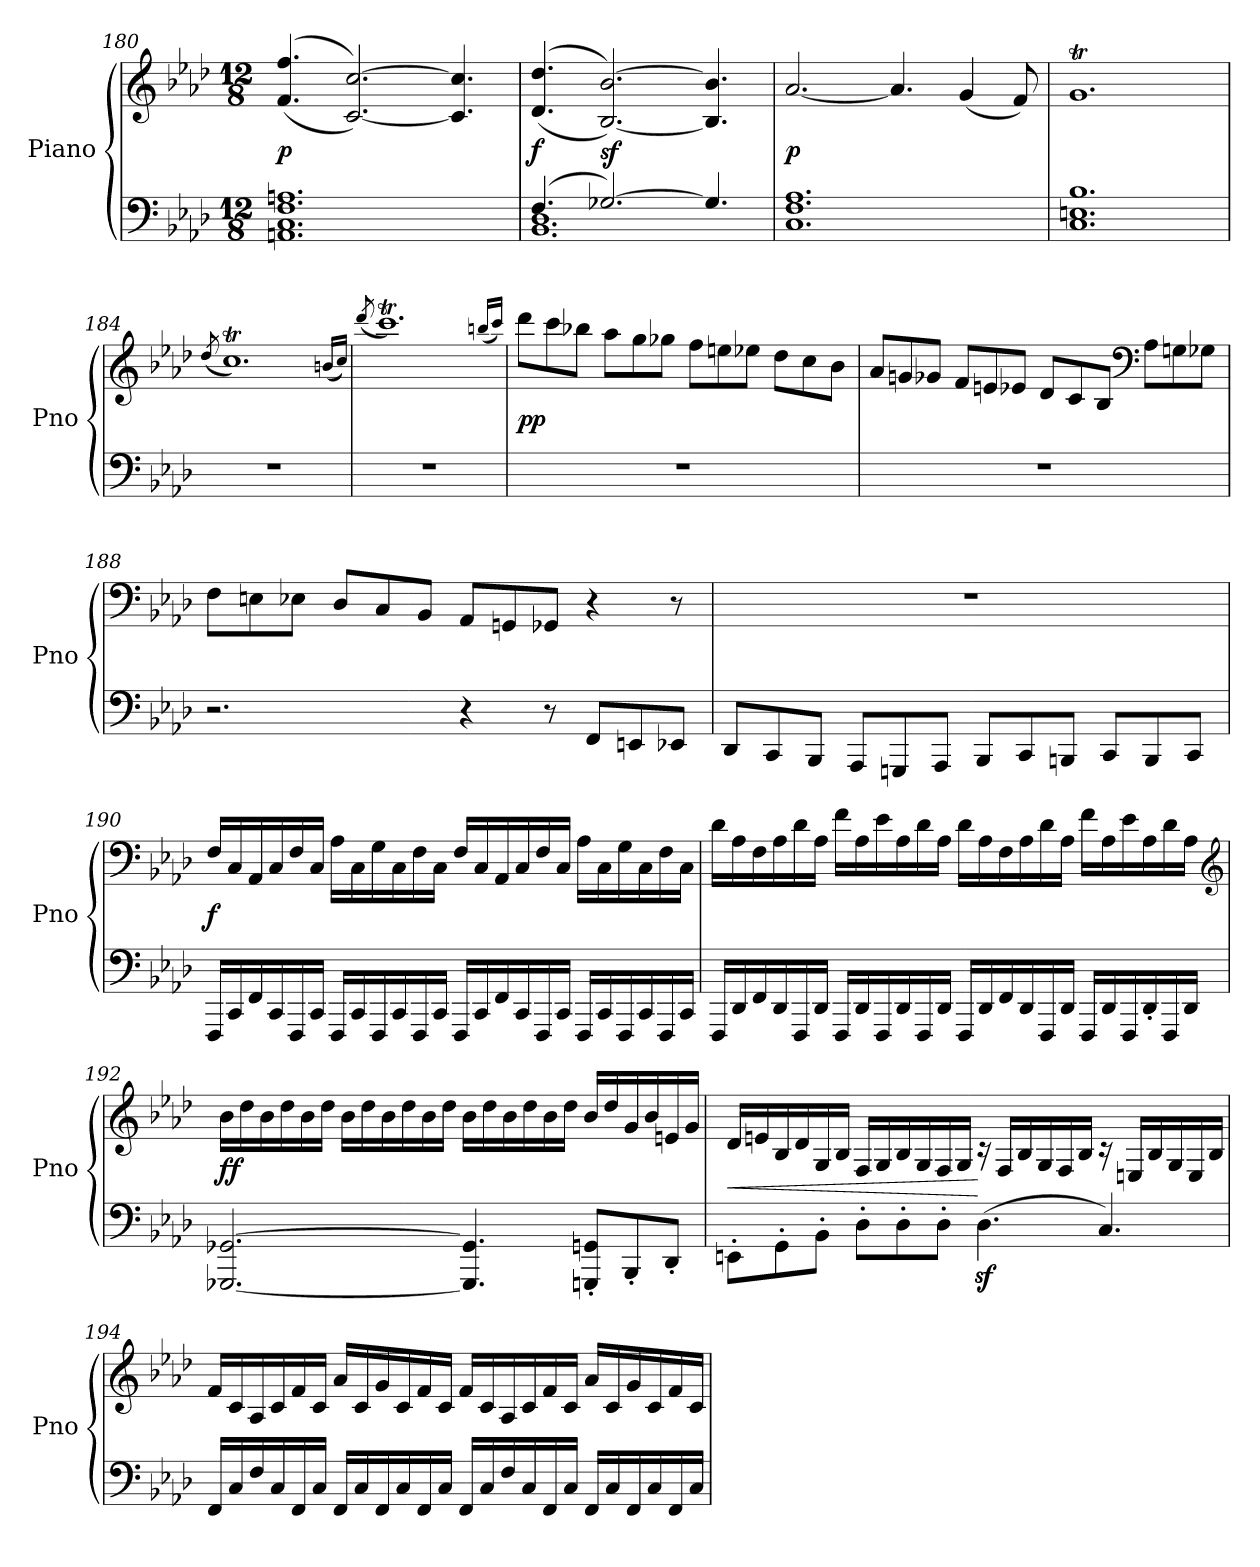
**kern	**kern	**dynam
*part1	*part1	*part1
*staff2	*staff1	*staff1/2
*I"Piano	*	*
*I'Pno	*	*
*clefF4	*clefG2	*
*k[b-e-a-d-]	*k[b-e-a-d-]	*
*M12/8	*M12/8	*
=180	=180	=180
1.AAn 1.C 1.F 1.An	(<(>4.f/ 4.ff/	p
.	[2.c [2.cc))	.
.	4.c] 4.cc]	.
=181	=181	=181
*^	*	*
(4.F	1.BB- 1.D-	(<(>4.d- 4.dd-	f
[2.G-X)	.	[2.B- [2.b-))	sf
4.G-]	.	4.B-] 4.b-]	.
*v	*v	*	*
=182	=182	=182
1.C 1.F 1.A-	[2.a-	p
.	4.a-]	.
.	(4g	.
.	8f)	.
=183	=183	=183
1.C 1.En 1.B-	1.gt	.
=184	=184	=184
.	(8qdd-	.
1.r	1.cct)	.
.	(16qbnLL	.
.	16qccJJ)	.
=185	=185	=185
.	(8qddd-	.
1.r	1.ccct)	.
.	(16qbbnLL	.
.	16qcccJJ)	.
=186	=186	=186
1.r	8ddd-L	pp
.	8ccc	.
.	8bb-XJ	.
.	8aa-L	.
.	8gg	.
.	8gg-XJ	.
.	8ffL	.
.	8een	.
.	8ee-XJ	.
.	8dd-L	.
.	8cc	.
.	8b-J	.
=187	=187	=187
1.r	8a-L	.
.	8gn	.
.	8g-XJ	.
.	8fL	.
.	8en	.
.	8e-XJ	.
.	8d-L	.
.	8c	.
.	8B-J	.
*	*clefF4	*
.	8A-L	.
.	8Gn	.
.	8G-XJ	.
=188	=188	=188
2.r	8FL	.
.	8En	.
.	8E-XJ	.
.	8D-L	.
.	8C	.
.	8BB-J	.
4r	8AA-L	.
.	8GGn	.
8r	8GG-XJ	.
8FFL	4r	.
8EEn	.	.
8EE-XJ	8r	.
=189	=189	=189
8DD-L	1.r	.
8CC	.	.
8BBB-J	.	.
8AAA-L	.	.
8GGGn	.	.
8AAA-J	.	.
8BBB-L	.	.
8CC	.	.
8BBBnJ	.	.
8CCL	.	.
8BBB	.	.
8CCJ	.	.
=190	=190	=190
16FFFLL	16FLL	f
16CC	16C	.
16FF	16AA-	.
16CC	16C	.
16FFF	16F	.
16CCJJ	16CJJ	.
16FFFLL	16A-LL	.
16CC	16C	.
16FFF	16G	.
16CC	16C	.
16FFF	16F	.
16CCJJ	16CJJ	.
16FFFLL	16FLL	.
16CC	16C	.
16FF	16AA-	.
16CC	16C	.
16FFF	16F	.
16CCJJ	16CJJ	.
16FFFLL	16A-LL	.
16CC	16C	.
16FFF	16G	.
16CC	16C	.
16FFF	16F	.
16CCJJ	16CJJ	.
=191	=191	=191
16FFFLL	16d-LL	.
16DD-	16A-	.
16FF	16F	.
16DD-	16A-	.
16FFF	16d-	.
16DD-JJ	16A-JJ	.
16FFFLL	16fLL	.
16DD-	16A-	.
16FFF	16e-	.
16DD-	16A-	.
16FFF	16d-	.
16DD-JJ	16A-JJ	.
16FFFLL	16d-LL	.
16DD-	16A-	.
16FF	16F	.
16DD-	16A-	.
16FFF	16d-	.
16DD-JJ	16A-JJ	.
16FFFLL	16fLL	.
16DD-	16A-	.
16FFF	16e-	.
16DD-'	16A-	.
16FFF	16d-	.
16DD-JJ	16A-JJ	.
*	*clefG2	*
=192	=192	=192
[2.GGG-X [2.GG-X	16b-LL	ff
.	16dd-	.
.	16b-	.
.	16dd-	.
.	16b-	.
.	16dd-JJ	.
.	16b-LL	.
.	16dd-	.
.	16b-	.
.	16dd-	.
.	16b-	.
.	16dd-JJ	.
4.GGG-] 4.GG-]	16b-LL	.
.	16dd-	.
.	16b-	.
.	16dd-	.
.	16b-	.
.	16dd-JJ	.
8GGGn' 8GGn'L	16b-LL	.
.	16dd-	.
8BBB-'	16g	.
.	16b-	.
8DD-'J	16en	.
.	16gJJ	.
=193	=193	=193
!	!	!LO:HP:b
8EEn'<L	16d-LL	<
.	16en	.
8GG'\	16B-/	.
.	16d-/	.
8BB-'\J	16G/	.
.	16B-/JJ	.
8D-'\L	16F/LL	.
.	16G/	.
8D-'\	16B-/	.
.	16G/	.
8D-'\J	16F/	.
.	16G/JJ	.
(<4.D-z	16rc	[
.	16F/LL	.
.	16B-/	.
.	16G/	.
.	16F/	.
.	16B-/JJ	.
4.C)	16rc	.
.	16En/LL	.
.	16B-/	.
.	16G/	.
.	16E/	.
.	16B-/JJ	.
=194	=194	=194
16FFLL	16fLL	.
16C	16c	.
16F	16A-	.
16C	16c	.
16FF	16f	.
16CJJ	16cJJ	.
16FFLL	16a-LL	.
16C	16c	.
16FF	16g	.
16C	16c	.
16FF	16f	.
16CJJ	16cJJ	.
16FFLL	16fLL	.
16C	16c	.
16F	16A-	.
16C	16c	.
16FF	16f	.
16CJJ	16cJJ	.
16FFLL	16a-LL	.
16C	16c	.
16FF	16g	.
16C	16c	.
16FF	16f	.
16CJJ	16cJJ	.
=	=	=
*-	*-	*-
